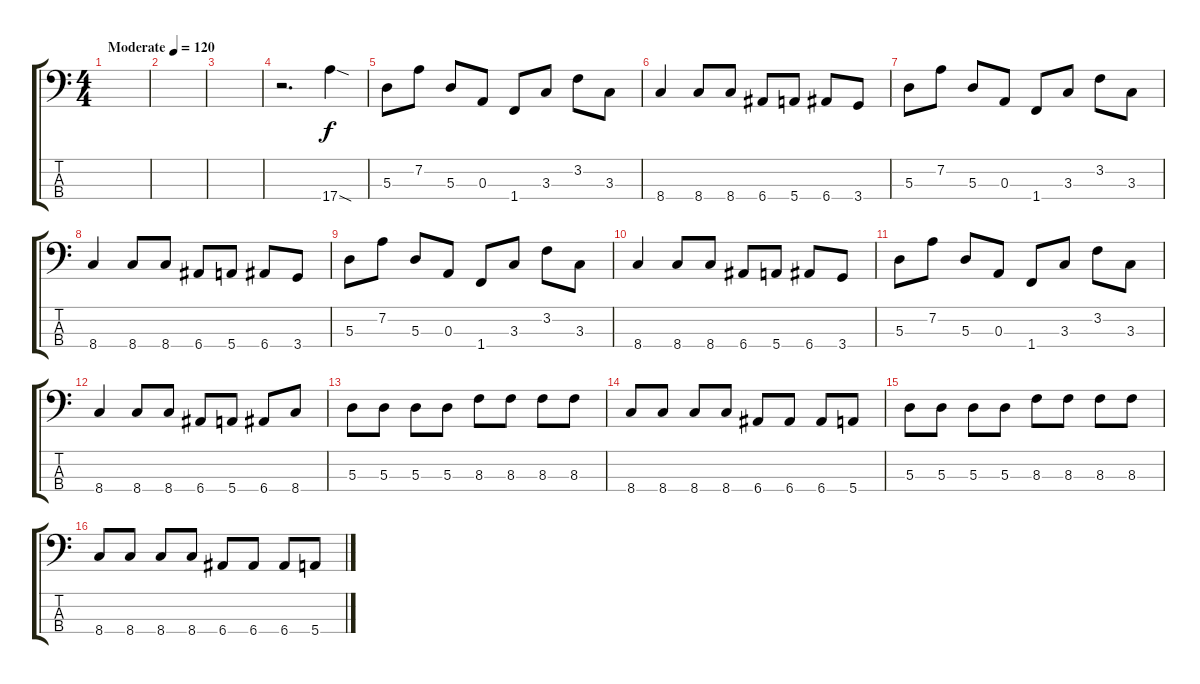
\track "" {instrument electricbassfinger}
\staff {score tabs}
\tuning (G2 D2 A1 E1) {hide}
\ts (4 4)
\tempo (120 "Moderate")
\clef f4
\ks c
|
|
|
r.2{d txt ""} 17.4{sod}.4 |
5.3.8 7.2.8 5.3.8 0.3.8 1.4.8 3.3.8 3.2.8 3.3.8 |
8.4.4 8.4.8 8.4.8 6.4.8 5.4.8 6.4.8 3.4.8 |
5.3.8 7.2.8 5.3.8 0.3.8 1.4.8 3.3.8 3.2.8 3.3.8 |
8.4.4 8.4.8 8.4.8 6.4.8 5.4.8 6.4.8 3.4.8 |
5.3.8 7.2.8 5.3.8 0.3.8 1.4.8 3.3.8 3.2.8 3.3.8 |
8.4.4 8.4.8 8.4.8 6.4.8 5.4.8 6.4.8 3.4.8 |
5.3.8 7.2.8 5.3.8 0.3.8 1.4.8 3.3.8 3.2.8 3.3.8 |
8.4.4 8.4.8 8.4.8 6.4.8 5.4.8 6.4.8 8.4.8 |
5.3.8 5.3.8 5.3.8 5.3.8 8.3.8 8.3.8 8.3.8 8.3.8 |
8.4.8 8.4.8 8.4.8 8.4.8 6.4.8 6.4.8 6.4.8 5.4.8 |
5.3.8 5.3.8 5.3.8 5.3.8 8.3.8 8.3.8 8.3.8 8.3.8 |
8.4.8 8.4.8 8.4.8 8.4.8 6.4.8 6.4.8 6.4.8 5.4.8
